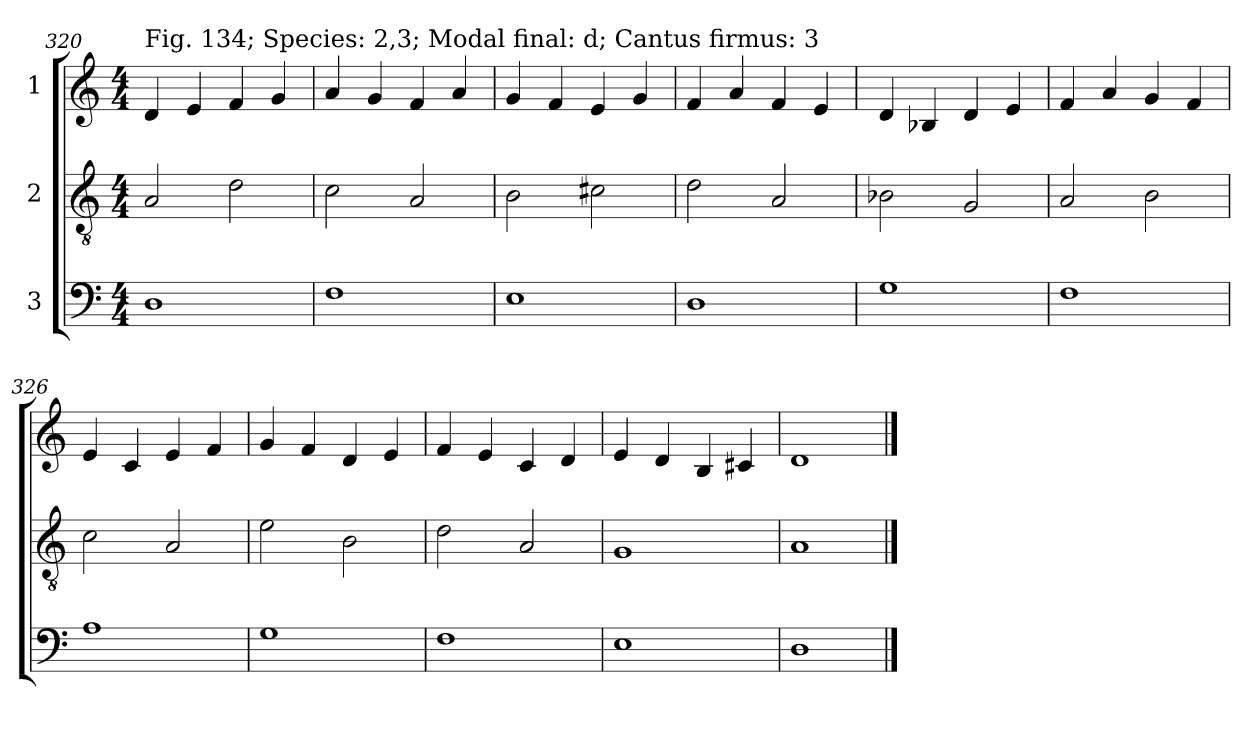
**kern	**kern	**kern
*part3	*part2	*part1
*staff3	*staff2	*staff1
*I"3	*I"2	*I"1
*clefF4	*clefGv2	*clefG2
*k[]	*k[]	*k[]
*M4/4	*M4/4	*M4/4
=320	=320	=320
!	!	!LO:TX:a:t=Fig. 134; Species&colon; 2,3; Modal final&colon; d; Cantus firmus&colon; 3
1D	2A/	4d/
.	.	4e/
.	2d\	4f/
.	.	4g/
=321	=321	=321
1F	2c\	4a/
.	.	4g/
.	2A/	4f/
.	.	4a/
=322	=322	=322
1E	2B\	4g/
.	.	4f/
.	2c#X\	4e/
.	.	4g/
=323	=323	=323
1D	2d\	4f/
.	.	4a/
.	2A/	4f/
.	.	4e/
=324	=324	=324
1G	2B-X\	4d/
.	.	4B-X/
.	2G/	4d/
.	.	4e/
=325	=325	=325
1F	2A/	4f/
.	.	4a/
.	2B\	4g/
.	.	4f/
!!LO:LB:g=z
=326	=326	=326
1A	2c\	4e/
.	.	4c/
.	2A/	4e/
.	.	4f/
=327	=327	=327
1G	2e\	4g/
.	.	4f/
.	2B\	4d/
.	.	4e/
=328	=328	=328
1F	2d\	4f/
.	.	4e/
.	2A/	4c/
.	.	4d/
=329	=329	=329
1E	1G	4e/
.	.	4d/
.	.	4B/
.	.	4c#X/
=330	=330	=330
1D	1A	1d
==	==	==
*-	*-	*-
